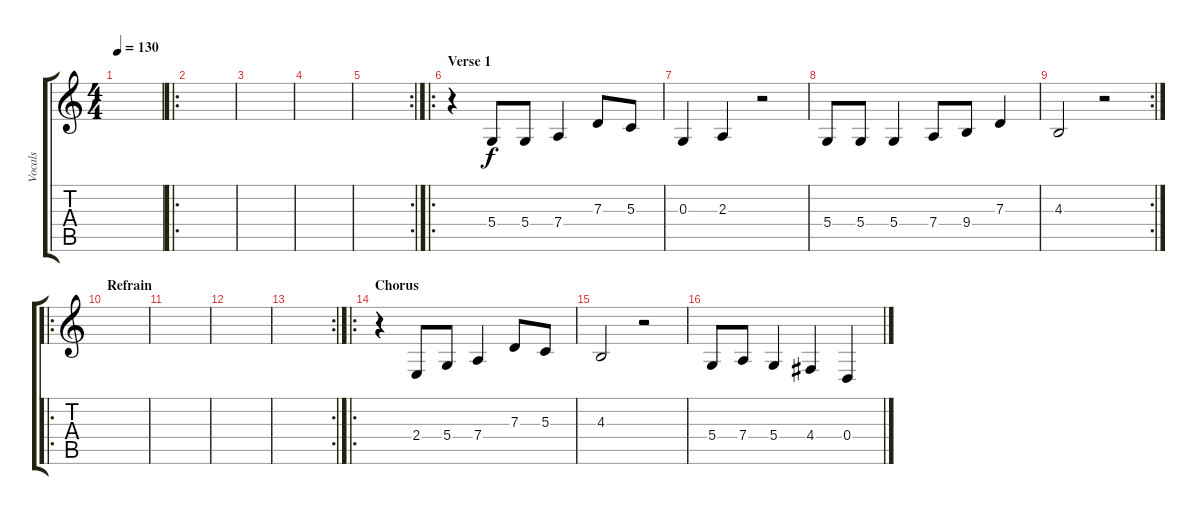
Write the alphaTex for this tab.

\track ("Vocals" "Vocals") {instrument lead6voice}
\staff {score tabs}
\tuning (E4 B3 G3 D3 A2 E2) {hide}
\ts (4 4)
\tempo 130
\clef g2
\ks c
|
\ro
|
|
|
\rc 2
|
\ro
\section ("" "Verse 1")
r.4 5.4.8 5.4.8 7.4.4 7.3.8 5.3.8 |
0.3.4 2.3.4 r.2 |
5.4.8 5.4.8 5.4.4 7.4.8 9.4.8 7.3.4 |
\rc 2
4.3.2 r.2 |
\ro
\section ("" "Refrain")
|
|
|
\rc 2
|
\ro
\section ("" "Chorus")
r.4 2.4.8 5.4.8 7.4.4 7.3.8 5.3.8 |
4.3.2 r.2 |
5.4.8 7.4.8 5.4.4 4.4.4 0.4.4
